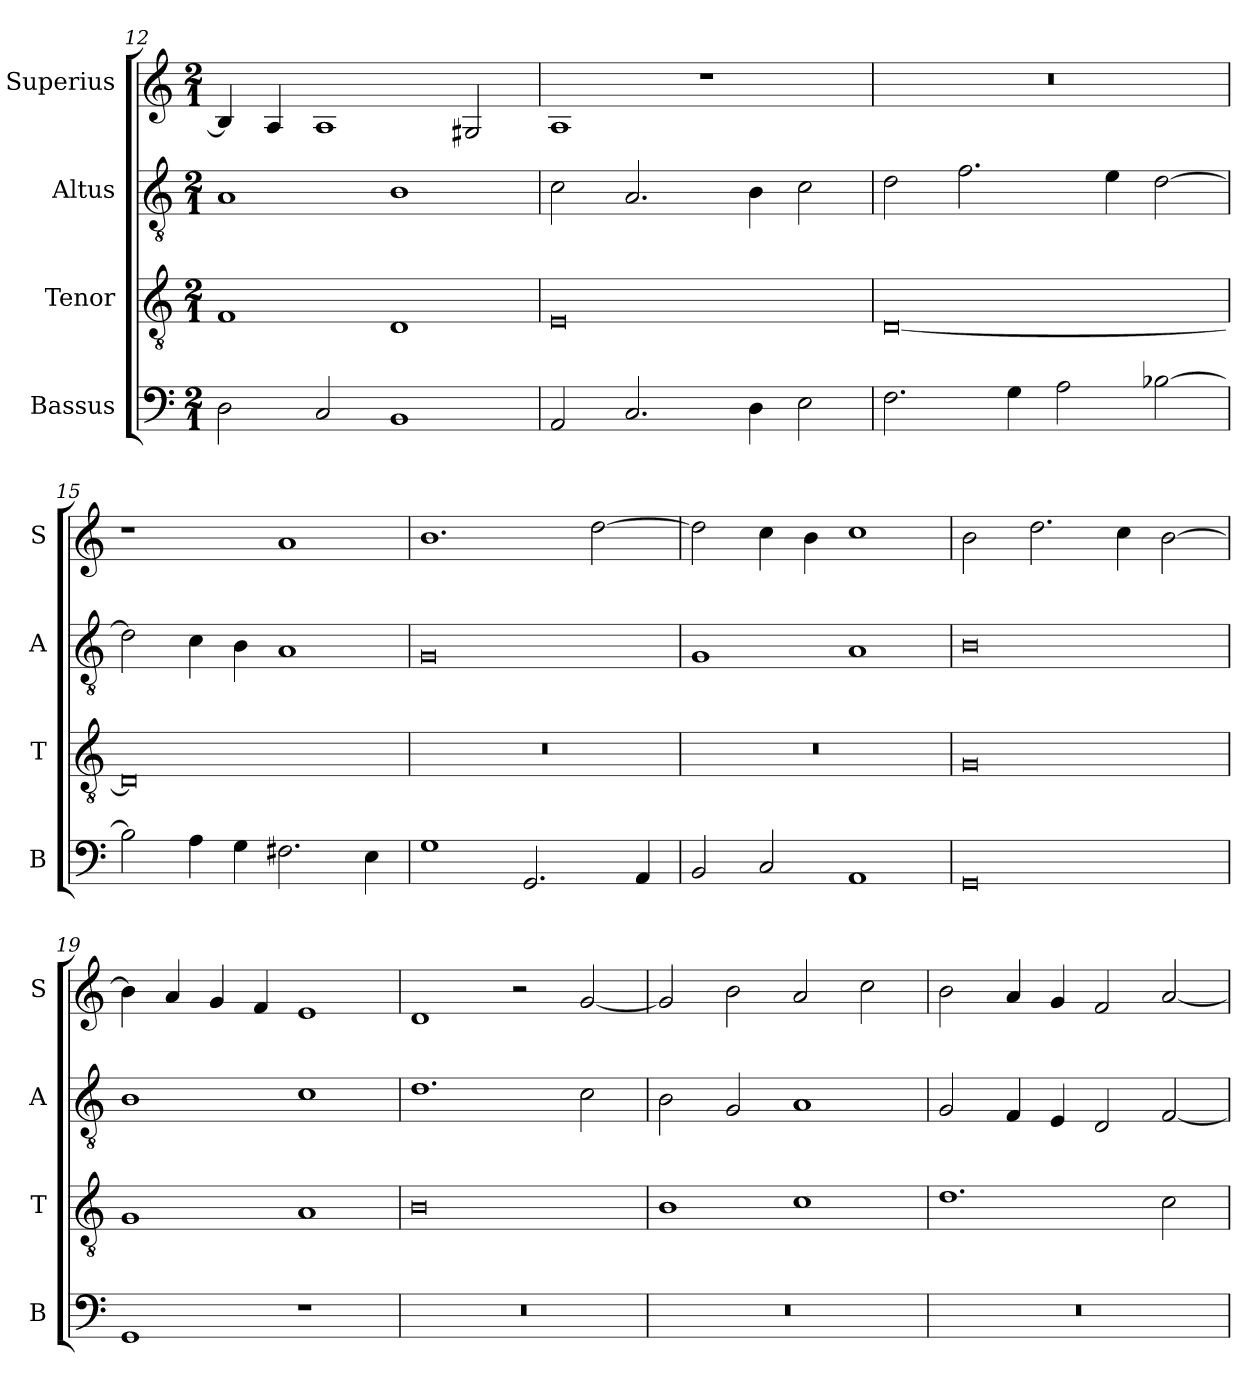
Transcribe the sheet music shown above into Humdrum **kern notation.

**kern	**kern	**kern	**kern
*part4	*part3	*part2	*part1
*staff4	*staff3	*staff2	*staff1
*I"Bassus	*I"Tenor	*I"Altus	*I"Superius
*I'B	*I'T	*I'A	*I'S
*clefF4	*clefGv2	*clefGv2	*clefG2
*k[]	*k[]	*k[]	*k[]
*M2/1	*M2/1	*M2/1	*M2/1
=12	=12	=12	=12
2D\	1F	1A	4B/]
.	.	.	4A/
2C/	.	.	1A
1BB	1D	1B	.
.	.	.	2G#X/
=13	=13	=13	=13
2AA/	0E	2c\	1A
2.C/	.	2.A/	.
.	.	.	1r
4D\	.	4B\	.
2E\	.	2c\	.
=14	=14	=14	=14
2.F\	[0D	2d\	0r
.	.	2.f\	.
4G\	.	.	.
2A\	.	.	.
.	.	4e\	.
[2B-X\	.	[2d\	.
=15	=15	=15	=15
2B-\]	0D]	2d\]	1r
4A\	.	4c\	.
4G\	.	4B\	.
2.F#X\	.	1A	1a
4E\	.	.	.
=16	=16	=16	=16
1G	0r	0G	1.b
2.GG/	.	.	.
.	.	.	[2dd\
4AA/	.	.	.
=17	=17	=17	=17
2BB/	0r	1G	2dd\]
2C/	.	.	4cc\
.	.	.	4b\
1AA	.	1A	1cc
=18	=18	=18	=18
0GG	0G	0B	2b\
.	.	.	2.dd\
.	.	.	4cc\
.	.	.	[2b\
=19	=19	=19	=19
1GG	1G	1B	4b\]
.	.	.	4a/
.	.	.	4g/
.	.	.	4f/
1r	1A	1c	1e
=20	=20	=20	=20
0r	0B	1.d	1d
.	.	.	2r
.	.	2c\	[2g/
=21	=21	=21	=21
0r	1B	2B\	2g/]
.	.	2G/	2b\
.	1c	1A	2a/
.	.	.	2cc\
=22	=22	=22	=22
0r	1.d	2G/	2b\
.	.	4F/	4a/
.	.	4E/	4g/
.	.	2D/	2f/
.	2c\	[2F/	[2a/
=	=	=	=
*-	*-	*-	*-
